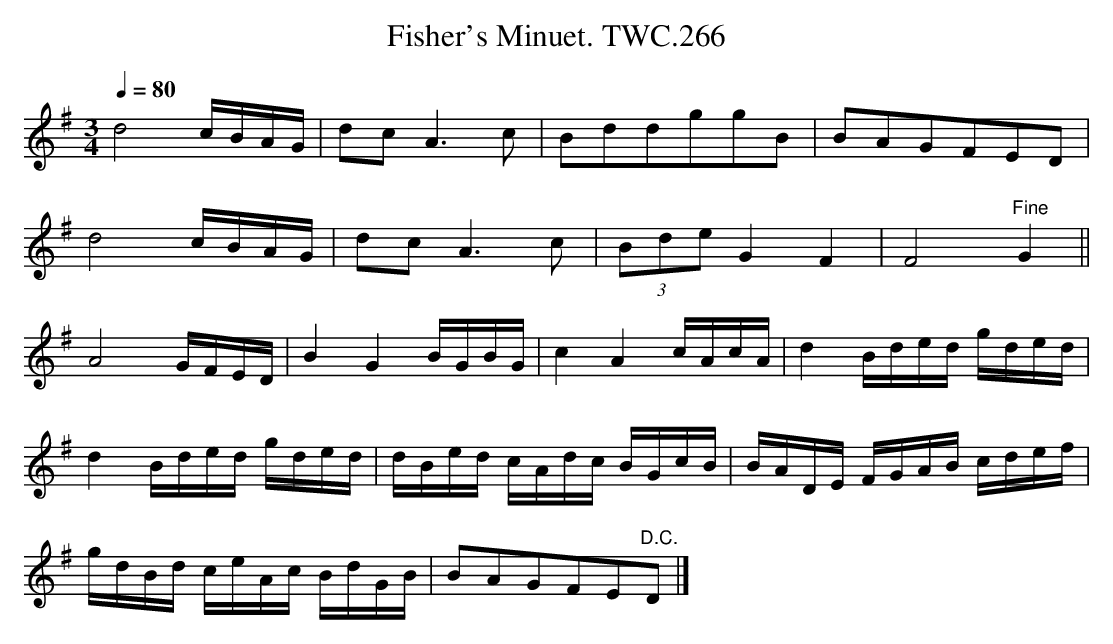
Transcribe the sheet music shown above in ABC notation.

X:1
T:Fisher's Minuet. TWC.266
M:3/4
L:1/8
Q:1/4=80
K:G
d4c/B/A/G/|dcA3c|BddggB|BAGFED|
d4c/B/A/G/|dcA3c|(3BdeG2F2|F4"Fine"G2||
A4G/F/E/D/|B2G2B/G/B/G/|c2A2c/A/c/A/|d2B/d/e/d/ g/d/e/d/|
d2B/d/e/d/ g/d/e/d/|d/B/e/d/ c/A/d/c/ B/G/c/B/|B/A/D/E/ F/G/A/B/ c/d/e/f/|
g/d/B/d/ c/e/A/c/ B/d/G/B/|BAGFE"D.C."D|]
